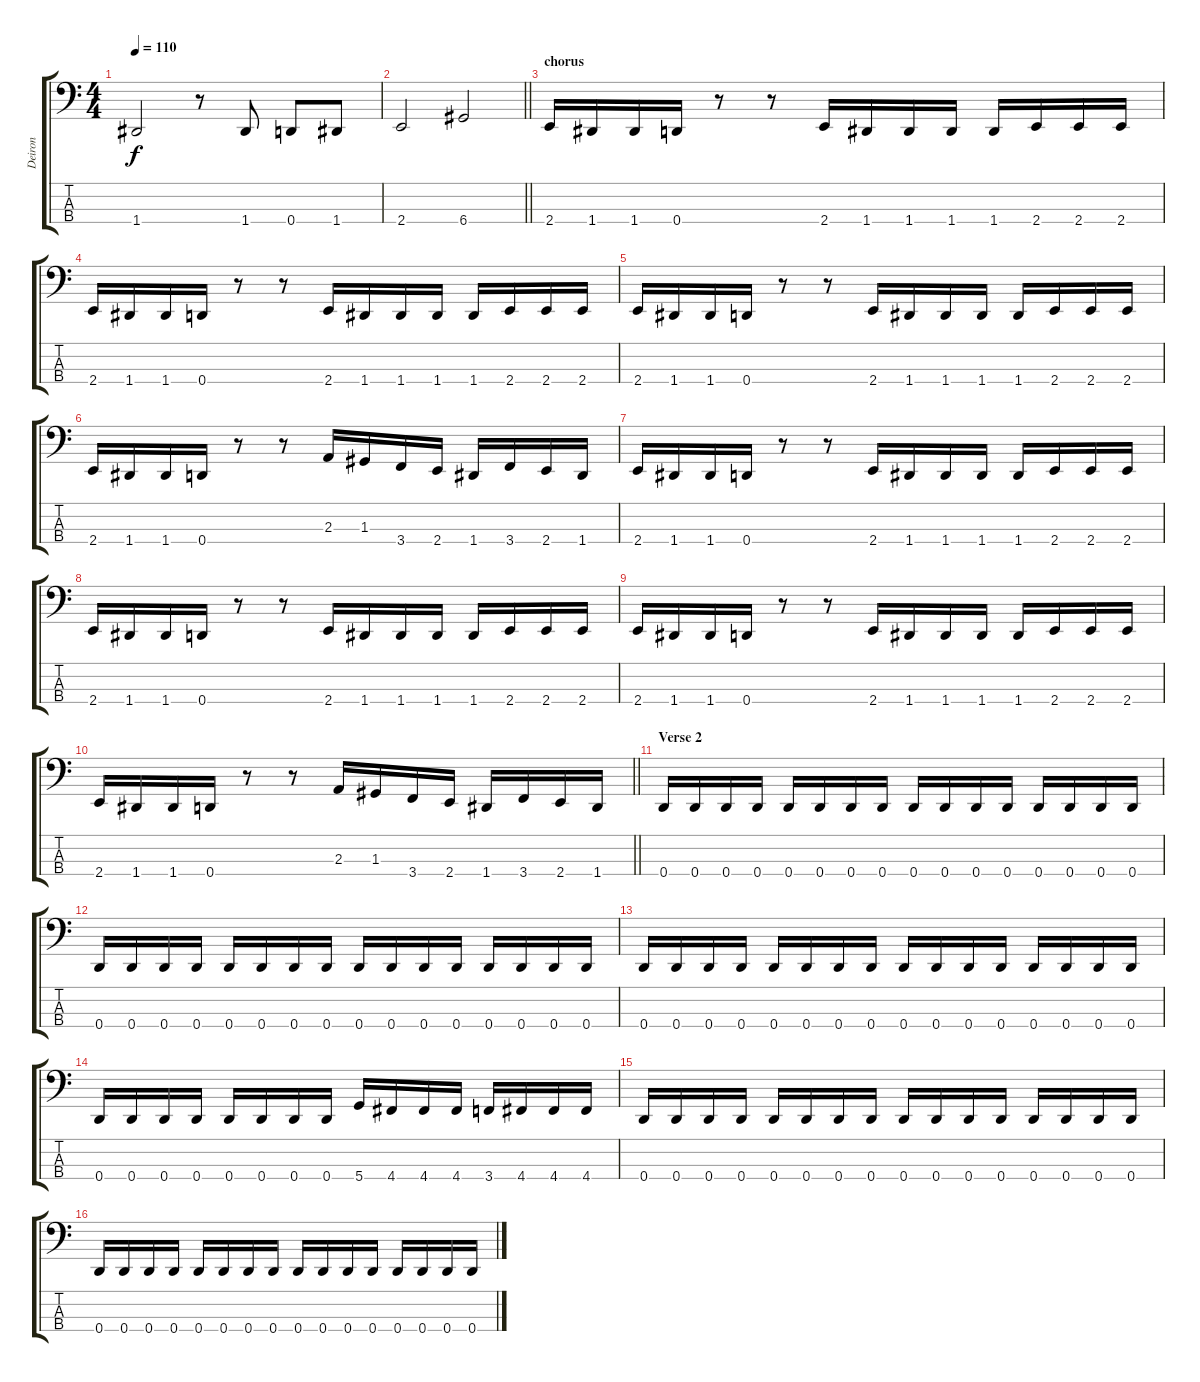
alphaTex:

\track ("Deiron" "Deiron") {instrument electricbasspick}
\staff {score tabs}
\tuning (F2 C2 G1 D1) {hide}
\ts (4 4)
\tempo 110
\clef f4
\ks c
1.4.2{dy f} r.8 1.4.8 0.4.8 1.4.8 |
\barLineRight lightlight
2.4.2 6.4.2 |
\section ("" "chorus")
2.4.16 1.4.16 1.4.16 0.4.16 r.8 r.8 2.4.16 1.4.16 1.4.16 1.4.16 1.4.16 2.4.16 2.4.16 2.4.16 |
2.4.16 1.4.16 1.4.16 0.4.16 r.8 r.8 2.4.16 1.4.16 1.4.16 1.4.16 1.4.16 2.4.16 2.4.16 2.4.16 |
2.4.16 1.4.16 1.4.16 0.4.16 r.8 r.8 2.4.16 1.4.16 1.4.16 1.4.16 1.4.16 2.4.16 2.4.16 2.4.16 |
2.4.16 1.4.16 1.4.16 0.4.16 r.8 r.8 2.3.16 1.3.16 3.4.16 2.4.16 1.4.16 3.4.16 2.4.16 1.4.16 |
2.4.16 1.4.16 1.4.16 0.4.16 r.8 r.8 2.4.16 1.4.16 1.4.16 1.4.16 1.4.16 2.4.16 2.4.16 2.4.16 |
2.4.16 1.4.16 1.4.16 0.4.16 r.8 r.8 2.4.16 1.4.16 1.4.16 1.4.16 1.4.16 2.4.16 2.4.16 2.4.16 |
2.4.16 1.4.16 1.4.16 0.4.16 r.8 r.8 2.4.16 1.4.16 1.4.16 1.4.16 1.4.16 2.4.16 2.4.16 2.4.16 |
\barLineRight lightlight
2.4.16 1.4.16 1.4.16 0.4.16 r.8 r.8 2.3.16 1.3.16 3.4.16 2.4.16 1.4.16 3.4.16 2.4.16 1.4.16 |
\section ("" "Verse 2")
0.4.16 0.4.16 0.4.16 0.4.16 0.4.16 0.4.16 0.4.16 0.4.16 0.4.16 0.4.16 0.4.16 0.4.16 0.4.16 0.4.16 0.4.16 0.4.16 |
0.4.16 0.4.16 0.4.16 0.4.16 0.4.16 0.4.16 0.4.16 0.4.16 0.4.16 0.4.16 0.4.16 0.4.16 0.4.16 0.4.16 0.4.16 0.4.16 |
0.4.16 0.4.16 0.4.16 0.4.16 0.4.16 0.4.16 0.4.16 0.4.16 0.4.16 0.4.16 0.4.16 0.4.16 0.4.16 0.4.16 0.4.16 0.4.16 |
0.4.16 0.4.16 0.4.16 0.4.16 0.4.16 0.4.16 0.4.16 0.4.16 5.4.16 4.4.16 4.4.16 4.4.16 3.4.16 4.4.16 4.4.16 4.4.16 |
0.4.16 0.4.16 0.4.16 0.4.16 0.4.16 0.4.16 0.4.16 0.4.16 0.4.16 0.4.16 0.4.16 0.4.16 0.4.16 0.4.16 0.4.16 0.4.16 |
0.4.16 0.4.16 0.4.16 0.4.16 0.4.16 0.4.16 0.4.16 0.4.16 0.4.16 0.4.16 0.4.16 0.4.16 0.4.16 0.4.16 0.4.16 0.4.16
